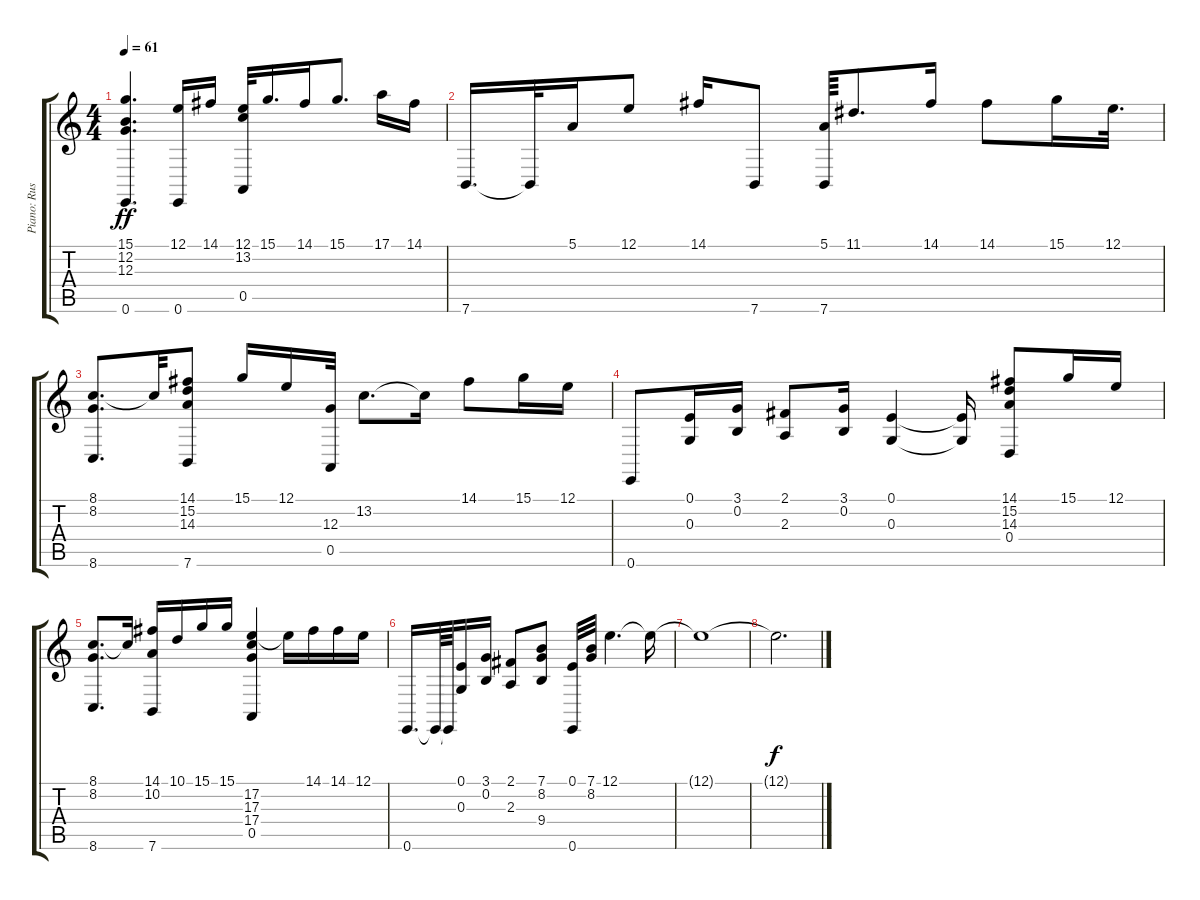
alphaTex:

\track ("Piano: Russ Desalvo" "Piano: Rus") {instrument acousticgrandpiano}
\staff {score tabs}
\tuning (E4 B3 G3 D3 A2 E2) {hide}
\ts (4 4)
\tempo 61
\clef g2
\ks c
(15.1 12.2 12.3 0.6).4{d dy ff} (12.1 0.6).16 14.1.16 (12.1 13.2 0.5).32 15.1.16{d} 14.1.16 15.1.8{d} 17.1.16 14.1.16 |
7.6.16{d} 7.6{t}.32 5.1.16 12.1.8 14.1.16 7.6.8 (5.1 7.6).64 11.1.8{d} 14.1.16 14.1.8 15.1.16 12.1.32{d} |
(8.1 8.2 8.6).8{d} 8.1{t}.32 (14.1 15.2 14.3 7.6).8 15.1.16 12.1.16 (12.3 0.5).32 13.2.8{d} 13.2{t}.16 14.1.8 15.1.16 12.1.16 |
0.6.8 (0.1 0.3).16 (3.1 0.2).16 (2.1 2.3).8 (3.1 0.2).16 (0.1 0.3).4 (0.1{t} 0.3{t}).16 (14.1 15.2 14.3 0.4).8 15.1.16 12.1.16 |
(8.1 8.2 8.6).8{d} 8.1{t}.16 (14.1 10.2 7.6).16 10.1.16 15.1.16 15.1.16 (17.2 17.3 17.4 0.5).4 17.2{t}.16 14.1.16 14.1.16 12.1.16 |
0.6.16{d} 0.6{t}.64 0.6{t}.64 (0.1 0.3).16 (3.1 0.2).16 (2.1 2.3).8 (7.1 8.2 9.4).8 (0.1 0.6).32 (7.1 8.2).32 12.1.4{d} 12.1{t}.16 |
12.1{t}.1 |
12.1{t}.2{d dy f}
